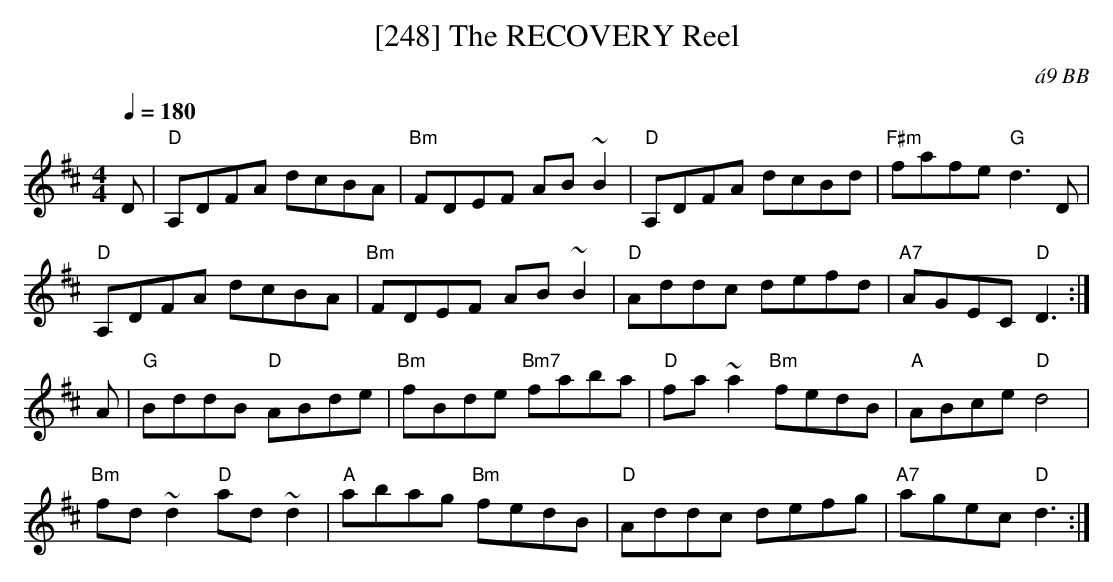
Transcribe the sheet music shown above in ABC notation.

X:1
T:[248] The RECOVERY Reel
C:\'a9 BB
Q:1/4=180
M:4/4
L:1/8
K:D
D|"D"A,DFA dcBA|"Bm"FDEF AB~B2|"D"A,DFA dcBd|"F#m"fafe "G"d3 D|
"D"A,DFA dcBA|"Bm"FDEF AB~B2|"D"Addc defd|"A7"AGEC "D"D3 :|
A|"G"BddB "D"ABde|"Bm"fBde "Bm7"faba|"D"fa~a2 "Bm"fedB|"A"ABce "D"d4|
"Bm"fd~d2 "D"ad~d2|"A"abag "Bm"fedB|"D"Addc defg|"A7"agec "D"d3 :|
